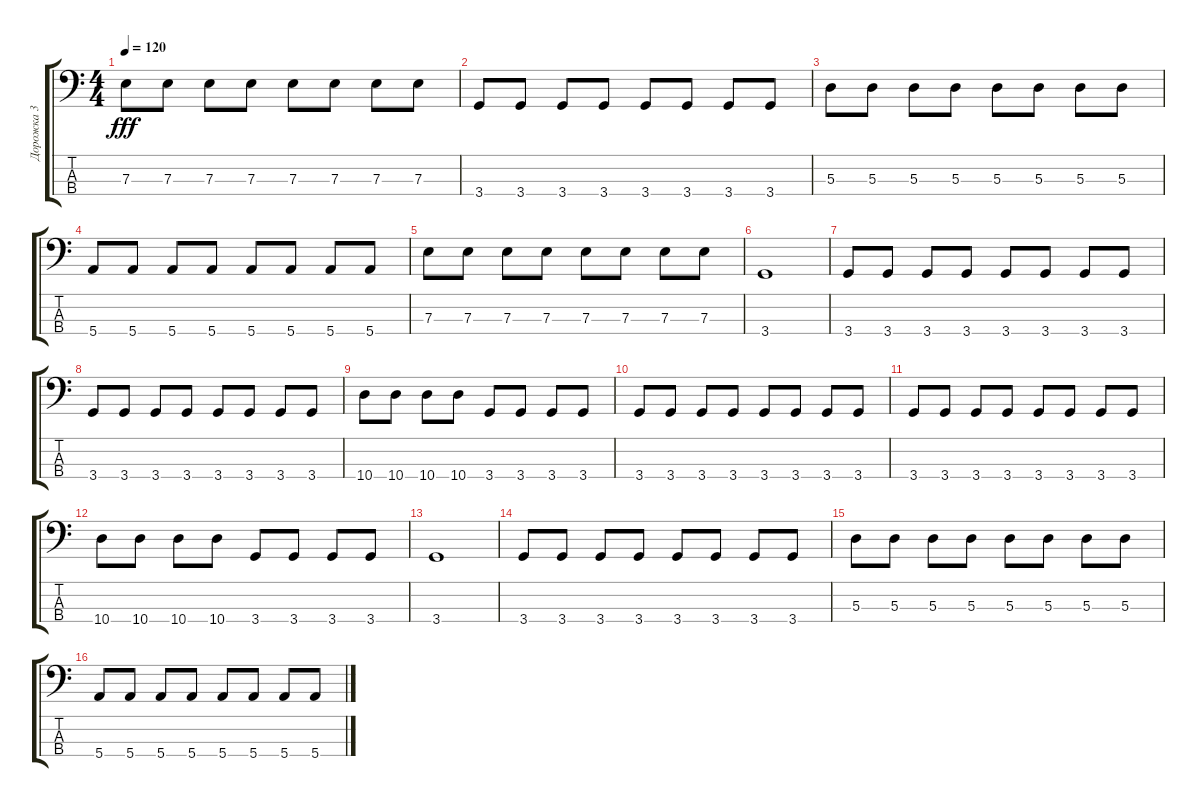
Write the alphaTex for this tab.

\track ("Дорожка 3" "Дорожка 3") {instrument acousticguitarsteel}
\staff {score tabs}
\tuning (G2 D2 A1 E1) {hide}
\ts (4 4)
\tempo 120
\clef f4
\ks c
7.3.8{dy fff} 7.3.8 7.3.8 7.3.8 7.3.8 7.3.8 7.3.8 7.3.8 |
3.4.8 3.4.8 3.4.8 3.4.8 3.4.8 3.4.8 3.4.8 3.4.8 |
5.3.8 5.3.8 5.3.8 5.3.8 5.3.8 5.3.8 5.3.8 5.3.8 |
5.4.8 5.4.8 5.4.8 5.4.8 5.4.8 5.4.8 5.4.8 5.4.8 |
7.3.8 7.3.8 7.3.8 7.3.8 7.3.8 7.3.8 7.3.8 7.3.8 |
3.4.1 |
3.4.8 3.4.8 3.4.8 3.4.8 3.4.8 3.4.8 3.4.8 3.4.8 |
3.4.8 3.4.8 3.4.8 3.4.8 3.4.8 3.4.8 3.4.8 3.4.8 |
10.4.8 10.4.8 10.4.8 10.4.8 3.4.8 3.4.8 3.4.8 3.4.8 |
3.4.8 3.4.8 3.4.8 3.4.8 3.4.8 3.4.8 3.4.8 3.4.8 |
3.4.8 3.4.8 3.4.8 3.4.8 3.4.8 3.4.8 3.4.8 3.4.8 |
10.4.8 10.4.8 10.4.8 10.4.8 3.4.8 3.4.8 3.4.8 3.4.8 |
3.4.1 |
3.4.8 3.4.8 3.4.8 3.4.8 3.4.8 3.4.8 3.4.8 3.4.8 |
5.3.8 5.3.8 5.3.8 5.3.8 5.3.8 5.3.8 5.3.8 5.3.8 |
5.4.8 5.4.8 5.4.8 5.4.8 5.4.8 5.4.8 5.4.8 5.4.8
